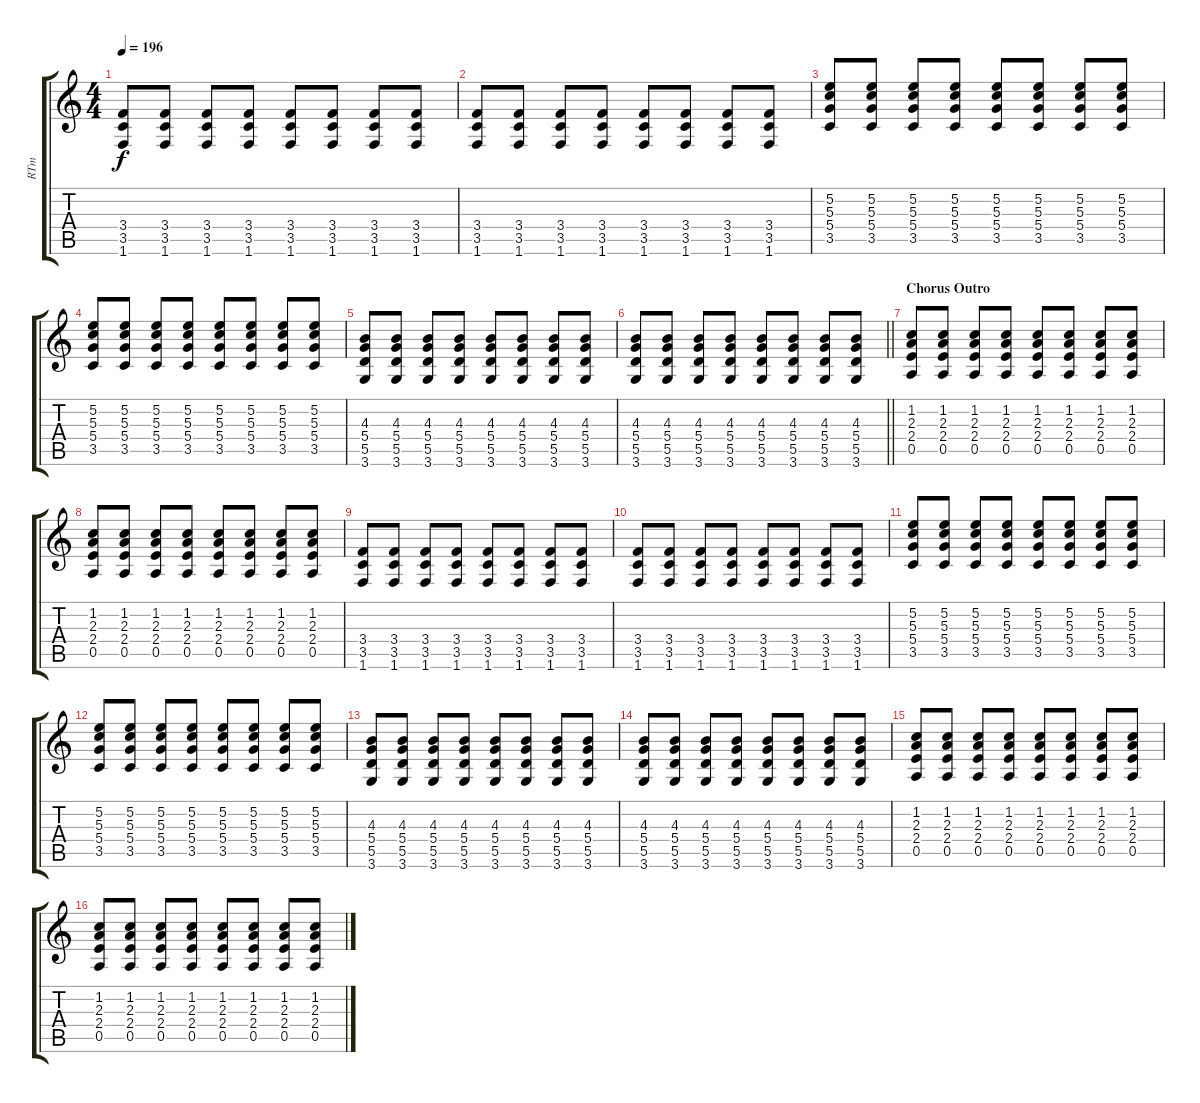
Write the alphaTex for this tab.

\track ("RTm" "RTm") {instrument distortionguitar}
\staff {score tabs}
\tuning (E4 B3 G3 D3 A2 E2) {hide}
\ts (4 4)
\tempo 196
\clef g2
\ks c
(3.4 3.5 1.6).8{dy f} (3.4 3.5 1.6).8 (3.4 3.5 1.6).8 (3.4 3.5 1.6).8 (3.4 3.5 1.6).8 (3.4 3.5 1.6).8 (3.4 3.5 1.6).8 (3.4 3.5 1.6).8 |
(3.4 3.5 1.6).8 (3.4 3.5 1.6).8 (3.4 3.5 1.6).8 (3.4 3.5 1.6).8 (3.4 3.5 1.6).8 (3.4 3.5 1.6).8 (3.4 3.5 1.6).8 (3.4 3.5 1.6).8 |
(5.2 5.3 5.4 3.5).8 (5.2 5.3 5.4 3.5).8 (5.2 5.3 5.4 3.5).8 (5.2 5.3 5.4 3.5).8 (5.2 5.3 5.4 3.5).8 (5.2 5.3 5.4 3.5).8 (5.2 5.3 5.4 3.5).8 (5.2 5.3 5.4 3.5).8 |
(5.2 5.3 5.4 3.5).8 (5.2 5.3 5.4 3.5).8 (5.2 5.3 5.4 3.5).8 (5.2 5.3 5.4 3.5).8 (5.2 5.3 5.4 3.5).8 (5.2 5.3 5.4 3.5).8 (5.2 5.3 5.4 3.5).8 (5.2 5.3 5.4 3.5).8 |
(4.3 5.4 5.5 3.6).8 (4.3 5.4 5.5 3.6).8 (4.3 5.4 5.5 3.6).8 (4.3 5.4 5.5 3.6).8 (4.3 5.4 5.5 3.6).8 (4.3 5.4 5.5 3.6).8 (4.3 5.4 5.5 3.6).8 (4.3 5.4 5.5 3.6).8 |
\barLineRight lightlight
(4.3 5.4 5.5 3.6).8 (4.3 5.4 5.5 3.6).8 (4.3 5.4 5.5 3.6).8 (4.3 5.4 5.5 3.6).8 (4.3 5.4 5.5 3.6).8 (4.3 5.4 5.5 3.6).8 (4.3 5.4 5.5 3.6).8 (4.3 5.4 5.5 3.6).8 |
\section ("" "Chorus Outro")
(1.2 2.3 2.4 0.5).8 (1.2 2.3 2.4 0.5).8 (1.2 2.3 2.4 0.5).8 (1.2 2.3 2.4 0.5).8 (1.2 2.3 2.4 0.5).8 (1.2 2.3 2.4 0.5).8 (1.2 2.3 2.4 0.5).8 (1.2 2.3 2.4 0.5).8 |
(1.2 2.3 2.4 0.5).8 (1.2 2.3 2.4 0.5).8 (1.2 2.3 2.4 0.5).8 (1.2 2.3 2.4 0.5).8 (1.2 2.3 2.4 0.5).8 (1.2 2.3 2.4 0.5).8 (1.2 2.3 2.4 0.5).8 (1.2 2.3 2.4 0.5).8 |
(3.4 3.5 1.6).8 (3.4 3.5 1.6).8 (3.4 3.5 1.6).8 (3.4 3.5 1.6).8 (3.4 3.5 1.6).8 (3.4 3.5 1.6).8 (3.4 3.5 1.6).8 (3.4 3.5 1.6).8 |
(3.4 3.5 1.6).8 (3.4 3.5 1.6).8 (3.4 3.5 1.6).8 (3.4 3.5 1.6).8 (3.4 3.5 1.6).8 (3.4 3.5 1.6).8 (3.4 3.5 1.6).8 (3.4 3.5 1.6).8 |
(5.2 5.3 5.4 3.5).8 (5.2 5.3 5.4 3.5).8 (5.2 5.3 5.4 3.5).8 (5.2 5.3 5.4 3.5).8 (5.2 5.3 5.4 3.5).8 (5.2 5.3 5.4 3.5).8 (5.2 5.3 5.4 3.5).8 (5.2 5.3 5.4 3.5).8 |
(5.2 5.3 5.4 3.5).8 (5.2 5.3 5.4 3.5).8 (5.2 5.3 5.4 3.5).8 (5.2 5.3 5.4 3.5).8 (5.2 5.3 5.4 3.5).8 (5.2 5.3 5.4 3.5).8 (5.2 5.3 5.4 3.5).8 (5.2 5.3 5.4 3.5).8 |
(4.3 5.4 5.5 3.6).8 (4.3 5.4 5.5 3.6).8 (4.3 5.4 5.5 3.6).8 (4.3 5.4 5.5 3.6).8 (4.3 5.4 5.5 3.6).8 (4.3 5.4 5.5 3.6).8 (4.3 5.4 5.5 3.6).8 (4.3 5.4 5.5 3.6).8 |
(4.3 5.4 5.5 3.6).8 (4.3 5.4 5.5 3.6).8 (4.3 5.4 5.5 3.6).8 (4.3 5.4 5.5 3.6).8 (4.3 5.4 5.5 3.6).8 (4.3 5.4 5.5 3.6).8 (4.3 5.4 5.5 3.6).8 (4.3 5.4 5.5 3.6).8 |
(1.2 2.3 2.4 0.5).8 (1.2 2.3 2.4 0.5).8 (1.2 2.3 2.4 0.5).8 (1.2 2.3 2.4 0.5).8 (1.2 2.3 2.4 0.5).8 (1.2 2.3 2.4 0.5).8 (1.2 2.3 2.4 0.5).8 (1.2 2.3 2.4 0.5).8 |
(1.2 2.3 2.4 0.5).8 (1.2 2.3 2.4 0.5).8 (1.2 2.3 2.4 0.5).8 (1.2 2.3 2.4 0.5).8 (1.2 2.3 2.4 0.5).8 (1.2 2.3 2.4 0.5).8 (1.2 2.3 2.4 0.5).8 (1.2 2.3 2.4 0.5).8
